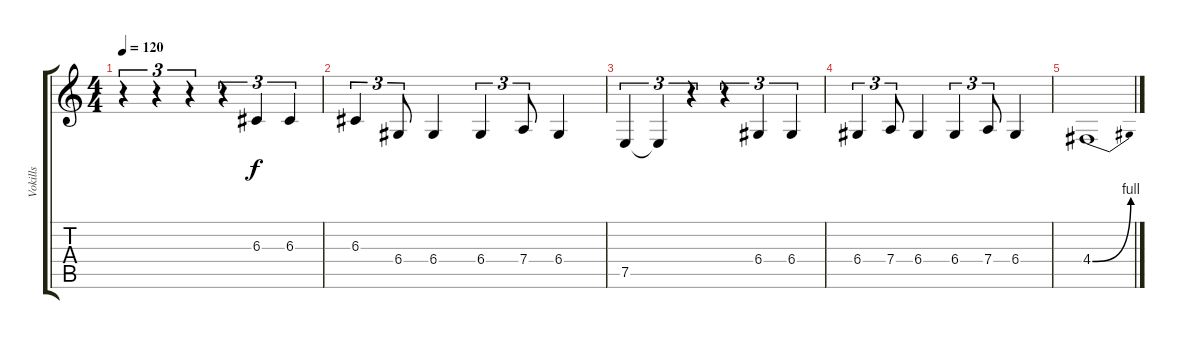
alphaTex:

\track ("Vokills" "Vokills") {instrument lead2sawtooth}
\staff {score tabs}
\tuning (E4 B3 G3 D3 A2 E2) {hide}
\ts (4 4)
\tempo 120
\clef g2
\ks c
r.4{tu (3 2) dy f} r.4{tu (3 2)} r.4{tu (3 2)} r.4{tu (3 2)} 6.3.4{tu (3 2)} 6.3.4{tu (3 2)} |
6.3.4{tu (3 2)} 6.4.8{tu (3 2)} 6.4.4 6.4.4{tu (3 2)} 7.4.8{tu (3 2)} 6.4.4 |
7.5.4{tu (3 2)} 7.5{t}.4{tu (3 2)} r.4{tu (3 2)} r.4{tu (3 2)} 6.4.4{tu (3 2)} 6.4.4{tu (3 2)} |
6.4.4{tu (3 2)} 7.4.8{tu (3 2)} 6.4.4 6.4.4{tu (3 2)} 7.4.8{tu (3 2)} 6.4.4 |
4.4{be (bend 0 0 60 4)}.1
